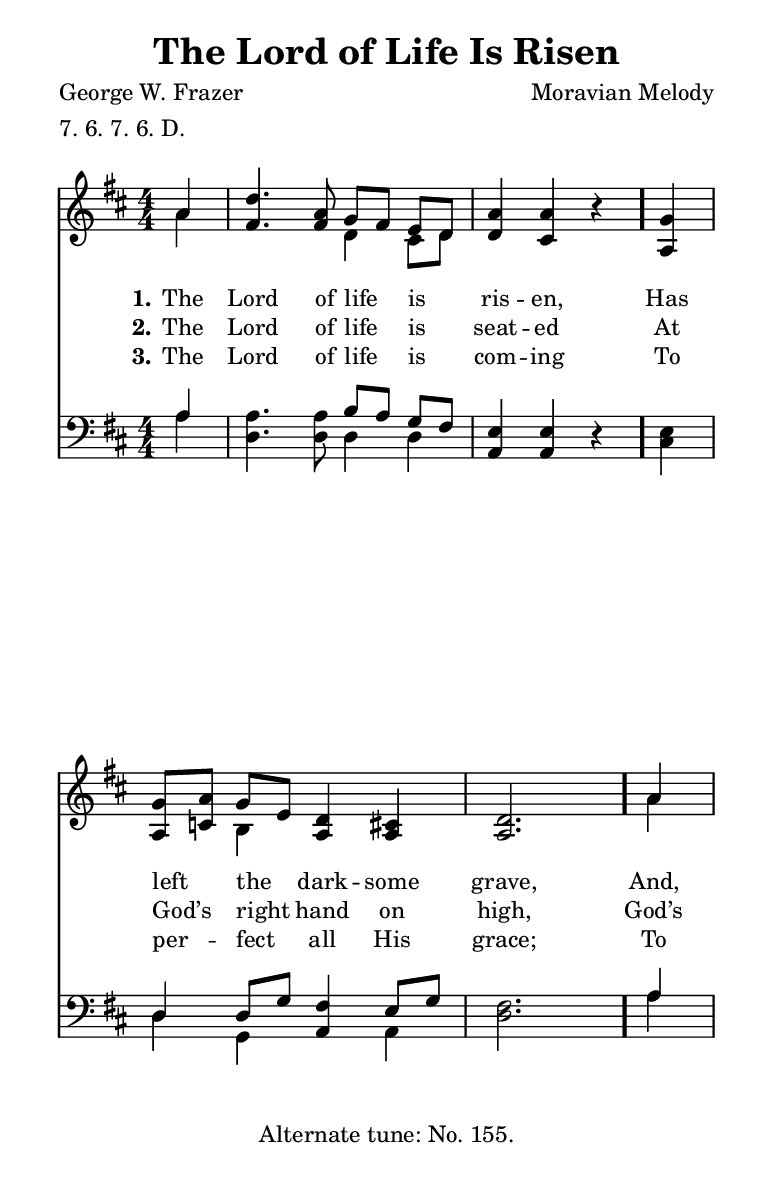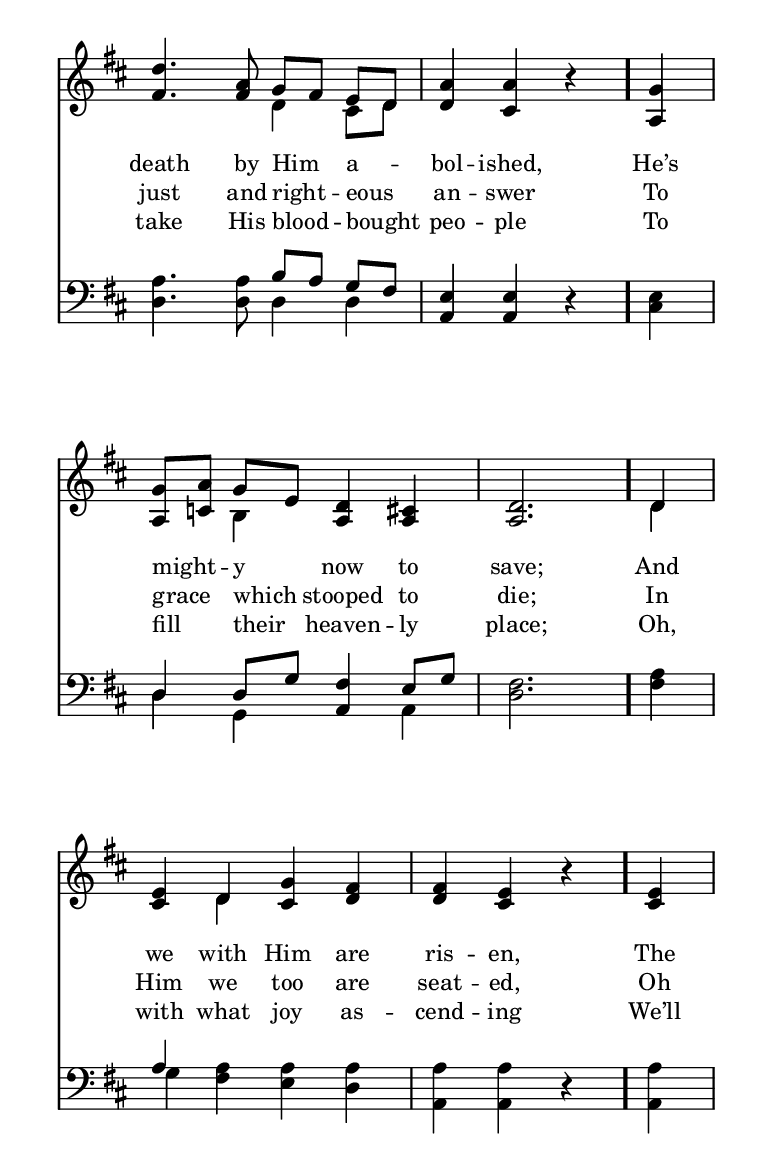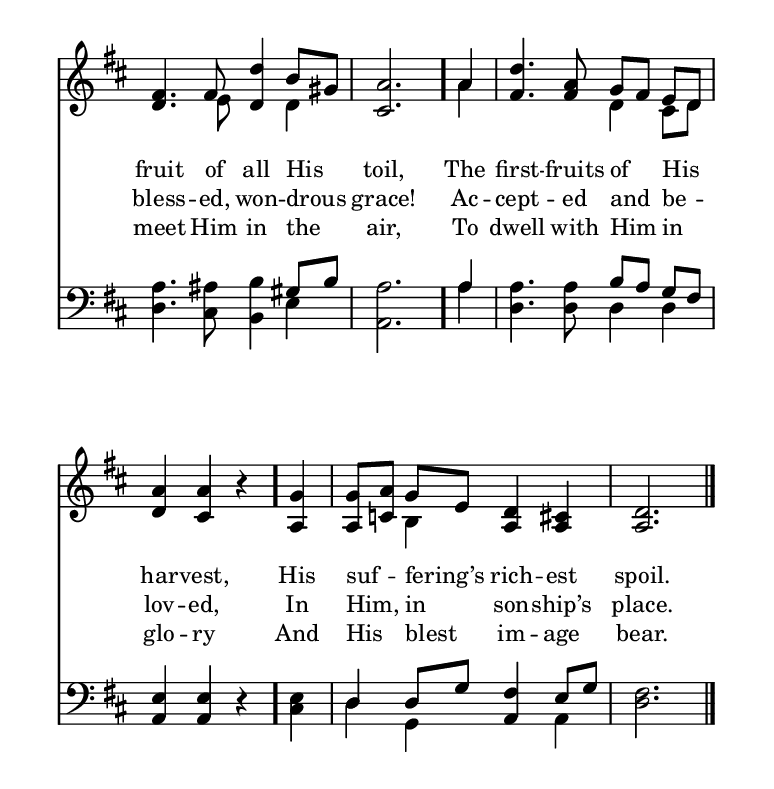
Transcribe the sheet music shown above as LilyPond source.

\include "common/global.ily"
\paper {
  \include "common/paper.ily"
  oddFooterMarkup = \markup { \fill-line { \on-the-fly \first-page "Alternate tune: No. 155." } }
}

\header{
  hymnnumber = "196"
  title = "The Lord of Life Is Risen"
  tunename = "Ostrava"
  meter = "7. 6. 7. 6. D."
  poet = "George W. Frazer"
  composer = "Moravian Melody"
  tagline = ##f
}

global = {
  \include "common/overrides.ily"
  \override Staff.TimeSignature.style = #'numbered % original has `c`
  \time 4/4
  \override Score.MetronomeMark.transparent = ##t % hide all fermata changes too
  \tempo 4=90
  \key d \major
  \partial 4
  \autoBeamOff
}

notesSoprano = {
\global
\relative c' {

  a'4 | d4. a8 g[ fis] e[ d] | a'4 a r4
  g4 | g8[ a] g[ e] d4 cis | d2. \eogbreak
  a'4 | d4. a8 g[ fis] e[ d] | a'4 a r4
  g4 | g8[ a] g[ e] d4 cis | d2. \eogbreak

  d4 | e d g fis | fis e r
  e4 | fis4. fis8 d'4 b8[ gis] | a2. \eogbreak

  a4 | d4. a8 g[ fis] e[ d] | a'4 a r4
  g4 | g8[ a] g[ e] d4 cis | d2.

  \bar "|."

}
}

notesAlto = {
\global
\relative e {

  a'4 | fis4. fis8 d4 cis8[ d] | d4 cis r
  a4 | a8[ c] b4 a a | a2.
  a'4 | fis4. fis8 d4 cis8[ d] | d4 cis r
  a4 | a8[ c] b4 a a | a2.

  d4 | cis d cis d | d cis r
  cis4 | d4. e8 d4 d | cis2.
  a'4 | fis4. fis8 d4 cis8[ d] | d4 cis r
  a4 | a8[ c] b4 a a | a2.

}
}

notesTenor = {
\global
\relative a {

  a4 | a4. a8 b8[ a] g[ fis] | e4 e r
  e4 | d d8[ g] fis4 e8[ g] | fis2.
  a4 | a4. a8 b8[ a] g[ fis] | e4 e r
  e4 | d d8[ g] fis4 e8[ g] | fis2.

  a4 | a a a a | a a r
  a4 | a4. ais8 b4 gis8[ b] | a2.
  a4 | a4. a8 b8[ a] g[ fis] | e4 e r
  e4 | d d8[ g] fis4 e8[ g] | fis2.

}
}

notesBass = {
\global
\relative f, {

  a'4 | d,4. d8 d4 d | a4 a r
  cis4 | d g, a a | d2.
  a'4 | d,4. d8 d4 d | a4 a r
  cis4 | d g, a a | d2.

  fis4 | g fis e d | a a r
  a4 | d4. cis8 b4 e | a,2.
  a'4 | d,4. d8 d4 d | a4 a r
  cis4 | d g, a a | d2.

}
}

wordsA = \lyricmode {
\set stanza = "1."

The Lord of life is ris -- en, \bar "."
Has left the dark -- some grave, \bar "."
And, death by Him a -- bol -- ished, \bar "."
He’s might -- y now to save; \bar "."
And we with Him are ris -- en, \bar "."
The fruit of all His toil, \bar "."
The first -- fruits of His har -- vest, \bar "."
His suf -- fering’s rich -- est spoil. \bar "."

}

wordsB = \lyricmode {
\set stanza = "2."

The Lord of life is seat -- ed
At God’s right hand on high,
God’s just and right -- eous an -- swer
To grace which stooped to die;
In Him we too are seat -- ed,
Oh bless -- ed, won -- drous grace!
Ac -- cept -- ed and be -- lov -- ed,
In Him, in son -- ship’s place.

}

wordsC = \lyricmode {
\set stanza = "3."

The Lord of life is com -- ing
To per -- fect all His grace;
To take His blood -- bought peo -- ple
To fill their heaven -- ly place;
Oh, with what joy as -- cend -- ing
We’ll meet Him in the air,
To dwell with Him in glo -- ry
And His blest im -- age bear.

}

\score {
  \context ChoirStaff <<
    \context Staff = upper <<
      \set Staff.autoBeaming = ##f
      \set ChoirStaff.systemStartDelimiter = #'SystemStartBar
      \set ChoirStaff.printPartCombineTexts = ##f
      \partcombine #'(2 . 11) \notesSoprano \notesAlto
      \context NullVoice = sopranos { \voiceOne << \notesSoprano >> }
      \context Lyrics = one   \lyricsto sopranos \wordsA
      \context Lyrics = two   \lyricsto sopranos \wordsB
      \context Lyrics = three \lyricsto sopranos \wordsC
    >>
    \context Staff = men <<
      \set Staff.autoBeaming = ##f
      \clef bass
      \set ChoirStaff.printPartCombineTexts = ##f
      \partcombine #'(2 . 11) \notesTenor \notesBass
    >>
  >>
  \layout {
    \include "common/layout.ily"
  }
  #(cond ((ly:get-option 'eog-midi-permitted) #{ \midi{
    \include "common/midi.ily"
  } #}))
}

\version "2.19.49"  % necessary for upgrading to future LilyPond versions.

% vi:set et ts=2 sw=2 ai nocindent syntax=lilypond:
